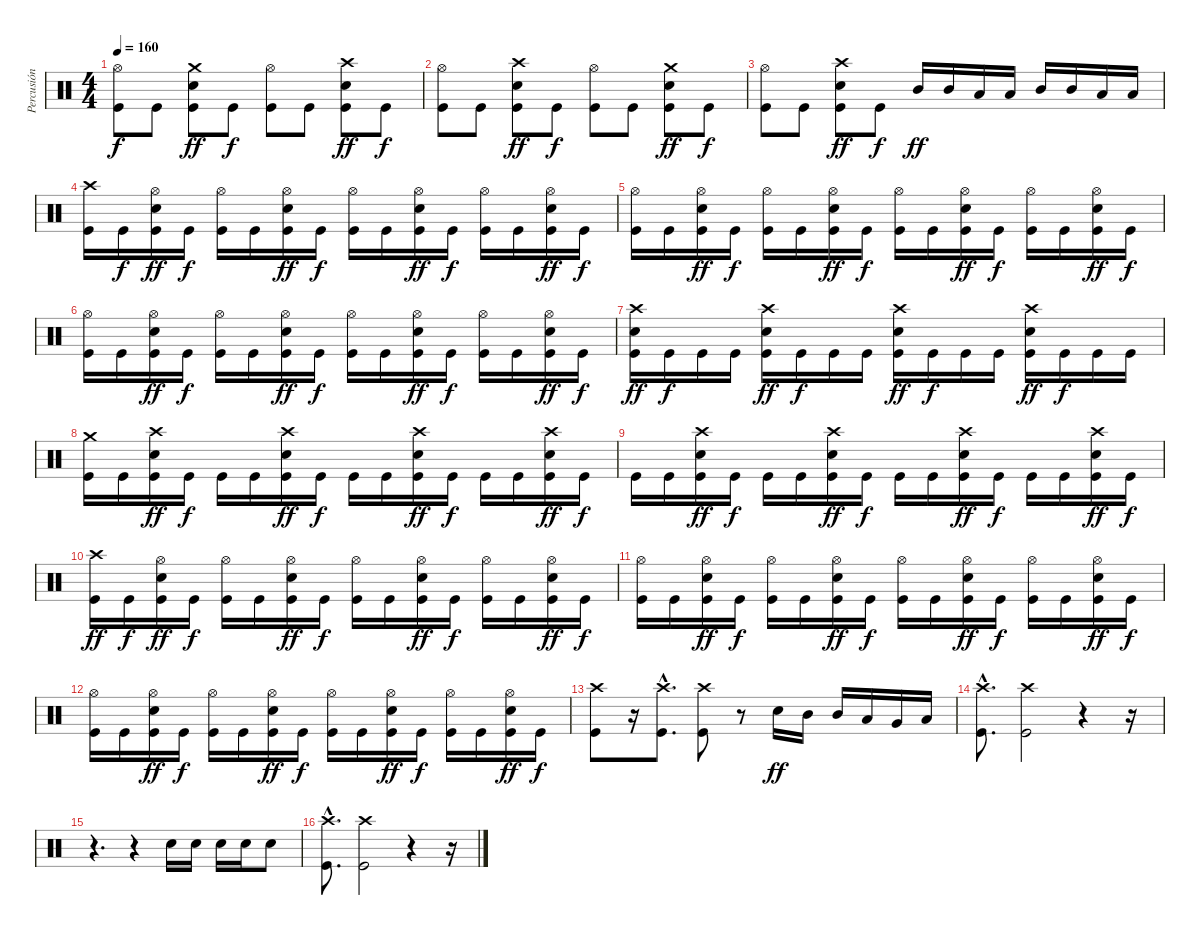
\track ("Percusión" "Percusión") {instrument percussion}
\staff {score}
\articulation defaults
\ts (4 4)
\tempo 160
\clef neutral
\ks c
("Kick (hit)" "Hi-Hat (open)").8{dy f} "Kick (hit)".8 ("Kick (hit)" "Electric Snare (hit)" "Crash medium (hit)").8{dy ff} "Kick (hit)".8{dy f} ("Kick (hit)" "Hi-Hat (open)").8 "Kick (hit)".8 ("Kick (hit)" "Electric Snare (hit)" "Crash high (hit)").8{dy ff} "Kick (hit)".8{dy f} |
("Kick (hit)" "Hi-Hat (open)").8 "Kick (hit)".8 ("Kick (hit)" "Electric Snare (hit)" "Crash high (hit)").8{dy ff} "Kick (hit)".8{dy f} ("Kick (hit)" "Hi-Hat (open)").8 "Kick (hit)".8 ("Kick (hit)" "Electric Snare (hit)" "Crash medium (hit)").8{dy ff} "Kick (hit)".8{dy f} |
("Kick (hit)" "Hi-Hat (open)").8 "Kick (hit)".8 ("Kick (hit)" "Electric Snare (hit)" "Crash high (hit)").8{dy ff} "Kick (hit)".8{dy f} "Mid Tom (hit)".16{dy ff} "Mid Tom (hit)".16 "Low Tom (hit)".16 "Low Tom (hit)".16 "Mid Tom (hit)".16 "Mid Tom (hit)".16 "Low Tom (hit)".16 "Low Tom (hit)".16 |
("Kick (hit)" "Crash high (hit)").16 "Kick (hit)".16{dy f} ("Kick (hit)" "Electric Snare (hit)" "Hi-Hat (open)").16{dy ff} "Kick (hit)".16{dy f} ("Kick (hit)" "Hi-Hat (open)").16 "Kick (hit)".16 ("Kick (hit)" "Electric Snare (hit)" "Hi-Hat (open)").16{dy ff} "Kick (hit)".16{dy f} ("Kick (hit)" "Hi-Hat (open)").16 "Kick (hit)".16 ("Kick (hit)" "Electric Snare (hit)" "Hi-Hat (open)").16{dy ff} "Kick (hit)".16{dy f} ("Kick (hit)" "Hi-Hat (open)").16 "Kick (hit)".16 ("Kick (hit)" "Electric Snare (hit)" "Hi-Hat (open)").16{dy ff} "Kick (hit)".16{dy f} |
("Kick (hit)" "Hi-Hat (open)").16 "Kick (hit)".16 ("Kick (hit)" "Electric Snare (hit)" "Hi-Hat (open)").16{dy ff} "Kick (hit)".16{dy f} ("Kick (hit)" "Hi-Hat (open)").16 "Kick (hit)".16 ("Kick (hit)" "Electric Snare (hit)" "Hi-Hat (open)").16{dy ff} "Kick (hit)".16{dy f} ("Kick (hit)" "Hi-Hat (open)").16 "Kick (hit)".16 ("Kick (hit)" "Electric Snare (hit)" "Hi-Hat (open)").16{dy ff} "Kick (hit)".16{dy f} ("Kick (hit)" "Hi-Hat (open)").16 "Kick (hit)".16 ("Kick (hit)" "Electric Snare (hit)" "Hi-Hat (open)").16{dy ff} "Kick (hit)".16{dy f} |
("Kick (hit)" "Hi-Hat (open)").16 "Kick (hit)".16 ("Kick (hit)" "Electric Snare (hit)" "Hi-Hat (open)").16{dy ff} "Kick (hit)".16{dy f} ("Kick (hit)" "Hi-Hat (open)").16 "Kick (hit)".16 ("Kick (hit)" "Electric Snare (hit)" "Hi-Hat (open)").16{dy ff} "Kick (hit)".16{dy f} ("Kick (hit)" "Hi-Hat (open)").16 "Kick (hit)".16 ("Kick (hit)" "Electric Snare (hit)" "Hi-Hat (open)").16{dy ff} "Kick (hit)".16{dy f} ("Kick (hit)" "Hi-Hat (open)").16 "Kick (hit)".16 ("Kick (hit)" "Electric Snare (hit)" "Hi-Hat (open)").16{dy ff} "Kick (hit)".16{dy f} |
("Kick (hit)" "Electric Snare (hit)" "Crash high (hit)").16{dy ff} "Kick (hit)".16{dy f} "Kick (hit)".16 "Kick (hit)".16 ("Kick (hit)" "Electric Snare (hit)" "Crash high (hit)").16{dy ff} "Kick (hit)".16{dy f} "Kick (hit)".16 "Kick (hit)".16 ("Kick (hit)" "Electric Snare (hit)" "Crash high (hit)").16{dy ff} "Kick (hit)".16{dy f} "Kick (hit)".16 "Kick (hit)".16 ("Kick (hit)" "Electric Snare (hit)" "Crash high (hit)").16{dy ff} "Kick (hit)".16{dy f} "Kick (hit)".16 "Kick (hit)".16 |
("Kick (hit)" "Crash medium (hit)").16 "Kick (hit)".16 ("Kick (hit)" "Electric Snare (hit)" "Crash high (hit)").16{dy ff} "Kick (hit)".16{dy f} "Kick (hit)".16 "Kick (hit)".16 ("Kick (hit)" "Electric Snare (hit)" "Crash high (hit)").16{dy ff} "Kick (hit)".16{dy f} "Kick (hit)".16 "Kick (hit)".16 ("Kick (hit)" "Electric Snare (hit)" "Crash high (hit)").16{dy ff} "Kick (hit)".16{dy f} "Kick (hit)".16 "Kick (hit)".16 ("Kick (hit)" "Electric Snare (hit)" "Crash high (hit)").16{dy ff} "Kick (hit)".16{dy f} |
"Kick (hit)".16 "Kick (hit)".16 ("Kick (hit)" "Electric Snare (hit)" "Crash high (hit)").16{dy ff} "Kick (hit)".16{dy f} "Kick (hit)".16 "Kick (hit)".16 ("Kick (hit)" "Electric Snare (hit)" "Crash high (hit)").16{dy ff} "Kick (hit)".16{dy f} "Kick (hit)".16 "Kick (hit)".16 ("Kick (hit)" "Electric Snare (hit)" "Crash high (hit)").16{dy ff} "Kick (hit)".16{dy f} "Kick (hit)".16 "Kick (hit)".16 ("Kick (hit)" "Electric Snare (hit)" "Crash high (hit)").16{dy ff} "Kick (hit)".16{dy f} |
("Kick (hit)" "Crash high (hit)").16{dy ff} "Kick (hit)".16{dy f} ("Kick (hit)" "Electric Snare (hit)" "Hi-Hat (open)").16{dy ff} "Kick (hit)".16{dy f} ("Kick (hit)" "Hi-Hat (open)").16 "Kick (hit)".16 ("Kick (hit)" "Electric Snare (hit)" "Hi-Hat (open)").16{dy ff} "Kick (hit)".16{dy f} ("Kick (hit)" "Hi-Hat (open)").16 "Kick (hit)".16 ("Kick (hit)" "Electric Snare (hit)" "Hi-Hat (open)").16{dy ff} "Kick (hit)".16{dy f} ("Kick (hit)" "Hi-Hat (open)").16 "Kick (hit)".16 ("Kick (hit)" "Electric Snare (hit)" "Hi-Hat (open)").16{dy ff} "Kick (hit)".16{dy f} |
("Kick (hit)" "Hi-Hat (open)").16 "Kick (hit)".16 ("Kick (hit)" "Electric Snare (hit)" "Hi-Hat (open)").16{dy ff} "Kick (hit)".16{dy f} ("Kick (hit)" "Hi-Hat (open)").16 "Kick (hit)".16 ("Kick (hit)" "Electric Snare (hit)" "Hi-Hat (open)").16{dy ff} "Kick (hit)".16{dy f} ("Kick (hit)" "Hi-Hat (open)").16 "Kick (hit)".16 ("Kick (hit)" "Electric Snare (hit)" "Hi-Hat (open)").16{dy ff} "Kick (hit)".16{dy f} ("Kick (hit)" "Hi-Hat (open)").16 "Kick (hit)".16 ("Kick (hit)" "Electric Snare (hit)" "Hi-Hat (open)").16{dy ff} "Kick (hit)".16{dy f} |
("Kick (hit)" "Hi-Hat (open)").16 "Kick (hit)".16 ("Kick (hit)" "Electric Snare (hit)" "Hi-Hat (open)").16{dy ff} "Kick (hit)".16{dy f} ("Kick (hit)" "Hi-Hat (open)").16 "Kick (hit)".16 ("Kick (hit)" "Electric Snare (hit)" "Hi-Hat (open)").16{dy ff} "Kick (hit)".16{dy f} ("Kick (hit)" "Hi-Hat (open)").16 "Kick (hit)".16 ("Kick (hit)" "Electric Snare (hit)" "Hi-Hat (open)").16{dy ff} "Kick (hit)".16{dy f} ("Kick (hit)" "Hi-Hat (open)").16 "Kick (hit)".16 ("Kick (hit)" "Electric Snare (hit)" "Hi-Hat (open)").16{dy ff} "Kick (hit)".16{dy f} |
("Kick (hit)" "Crash high (hit)").8 r.16 ("Kick (hit)"{hac} "Crash high (hit)"{hac}).8{d} ("Kick (hit)" "Crash high (hit)").8 r.8 "Electric Snare (hit)".16{dy ff} "Mid Tom (hit)".16 "Mid Tom (hit)".16 "Low Tom (hit)".16 "Very Low Tom (hit)".16 "Low Floor Tom (hit)".16 |
("Kick (hit)"{hac} "Crash high (hit)"{hac}).8{d} ("Kick (hit)" "Crash high (hit)").2 r.4 r.16 |
r.4{d} r.4 "Electric Snare (hit)".16 "Electric Snare (hit)".16 "Electric Snare (hit)".16 "Electric Snare (hit)".16 "Electric Snare (hit)".8 |
("Kick (hit)"{hac} "Crash high (hit)"{hac}).8{d} ("Kick (hit)" "Crash high (hit)").2 r.4 r.16
